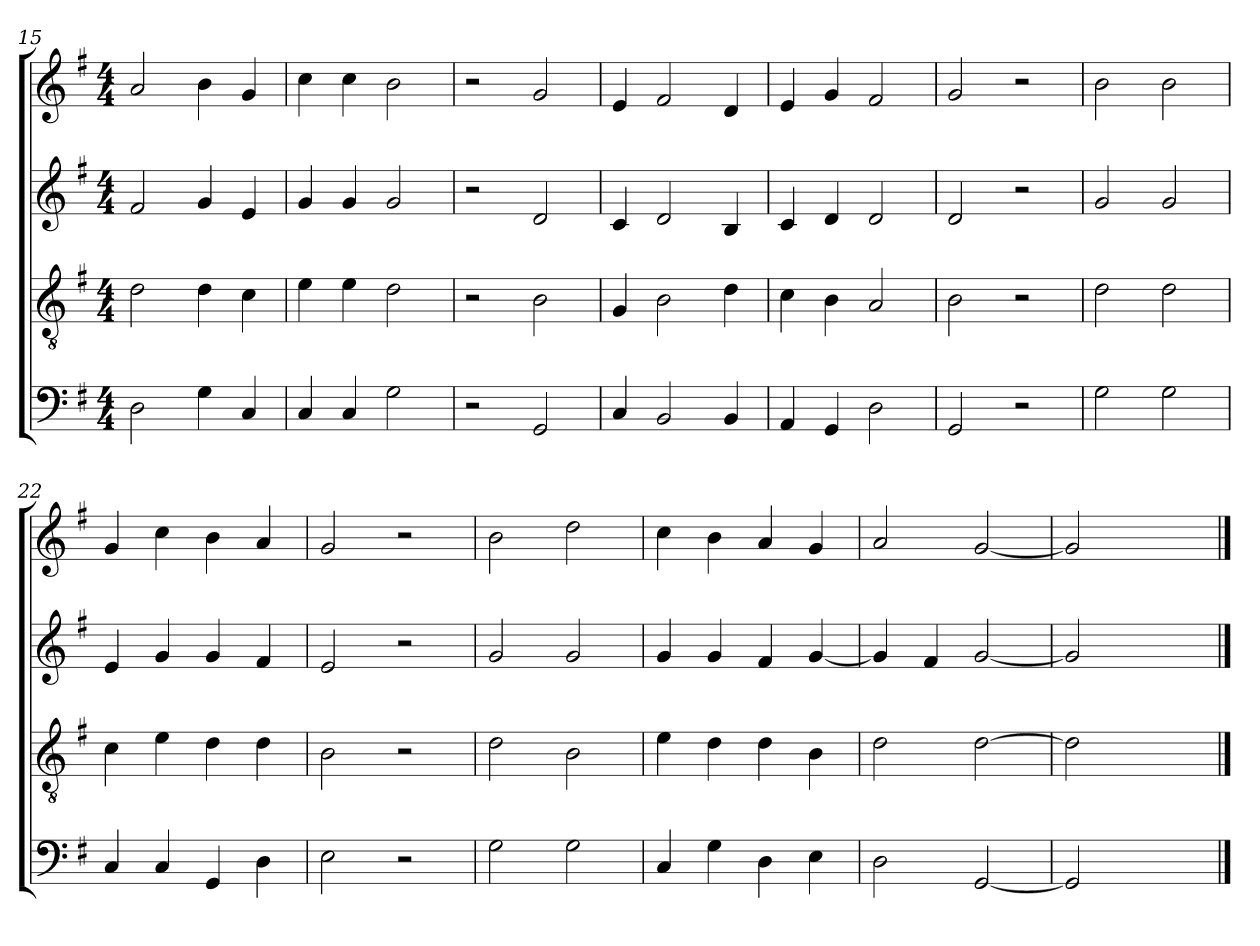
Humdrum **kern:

**kern	**kern	**kern	**kern
*part4	*part3	*part2	*part1
*staff4	*staff3	*staff2	*staff1
*clefF4	*clefGv2	*clefG2	*clefG2
*k[f#]	*k[f#]	*k[f#]	*k[f#]
*M4/4	*M4/4	*M4/4	*M4/4
=15	=15	=15	=15
2D	2d	2f#	2a
4G	4d	4g	4b
4C	4c	4e	4g
=16	=16	=16	=16
4C	4e	4g	4cc
4C	4e	4g	4cc
2G	2d	2g	2b
=17	=17	=17	=17
2r	2r	2r	2r
2GG	2B	2d	2g
=18	=18	=18	=18
4C	4G	4c	4e
2BB	2B	2d	2f#
4BB	4d	4B	4d
=19	=19	=19	=19
4AA	4c	4c	4e
4GG	4B	4d	4g
2D	2A	2d	2f#
!!LO:LB:g=z
=20	=20	=20	=20
2GG	2B	2d	2g
2r	2r	2r	2r
=21	=21	=21	=21
2G	2d	2g	2b
2G	2d	2g	2b
=22	=22	=22	=22
4C	4c	4e	4g
4C	4e	4g	4cc
4GG	4d	4g	4b
4D	4d	4f#	4a
=23	=23	=23	=23
2E	2B	2e	2g
2r	2r	2r	2r
=24	=24	=24	=24
2G	2d	2g	2b
2G	2B	2g	2dd
=25	=25	=25	=25
4C	4e	4g	4cc
4G	4d	4g	4b
4D	4d	4f#	4a
4E	4B	[4g	4g
=26	=26	=26	=26
2D	2d	4g]	2a
.	.	4f#	.
[2GG	[2d	[2g	[2g
=27	=27	=27	=27
2GG]	2d]	2g]	2g]
2ryy	2ryy	2ryy	2ryy
==	==	==	==
*-	*-	*-	*-
